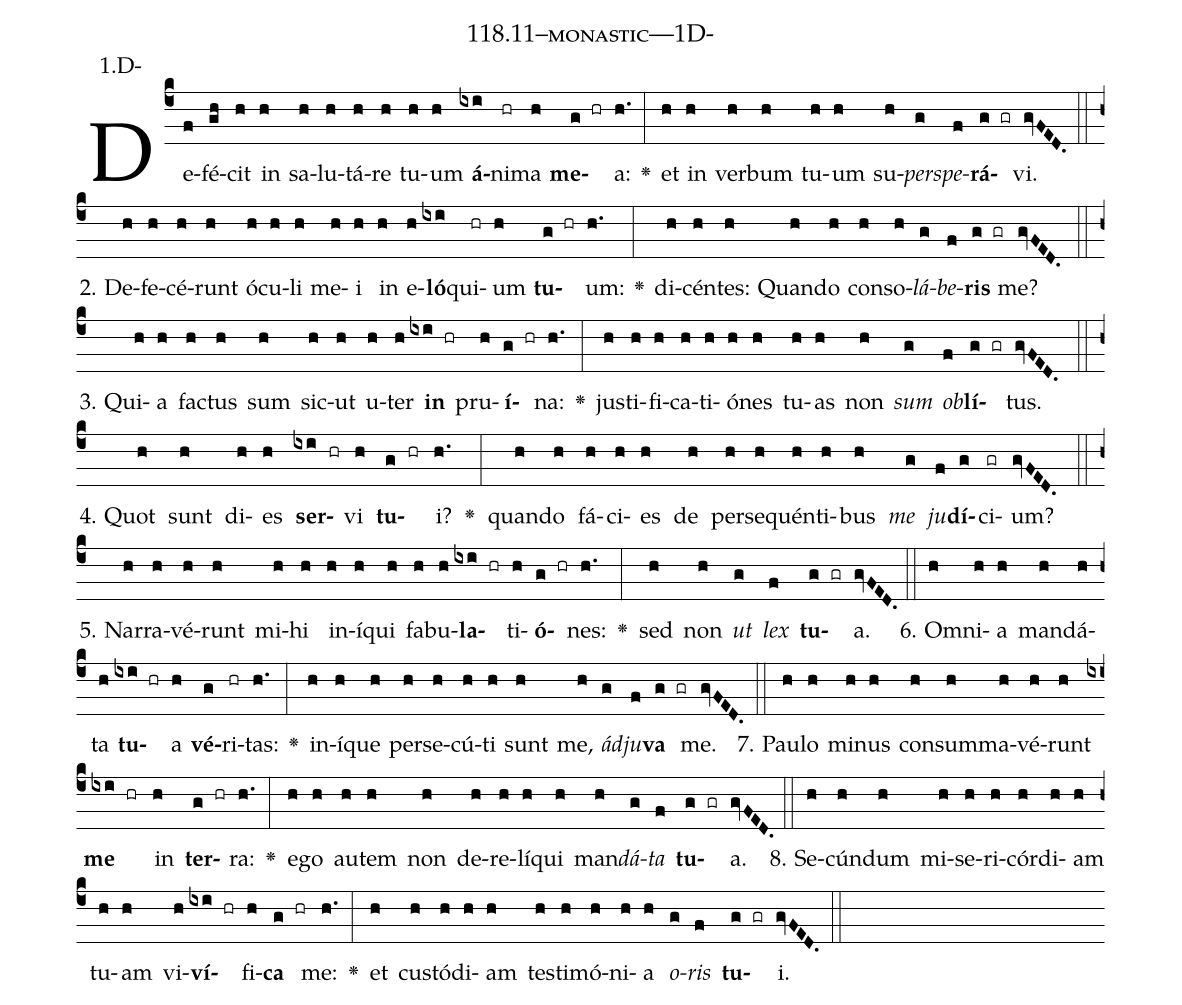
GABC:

name: 118.11--monastic---1D-;
annotation: 1.D-;
%%
(c4)De(f)fé(gh)cit(h) in(h) sa(h)lu(h)tá(h)re(h) tu(h)um(h) <b>á</b>(ixi)ni(hr)ma(h) <b>me</b>(g hr)a:(h.) <v>\greheightstar</v>(:) et(h) in(h) ver(h)bum(h) tu(h)um(h) su(h)<i>per</i>(g)<i>spe</i>(f)<b>rá</b>(g gr)vi.(gvFED.) (::)
2. De(h)fe(h)cé(h)runt(h) ó(h)cu(h)li(h) me(h)i(h) in(h) e(h)<b>ló</b>(ixi)qui(hr)um(h) <b>tu</b>(g hr)um:(h.) <v>\greheightstar</v>(:) di(h)cén(h)tes:(h) Quan(h)do(h) con(h)so(h)<i>lá</i>(g)<i>be</i>(f)<b>ris</b>(g gr) me?(gvFED.) (::)
3. Qui(h)a(h) fac(h)tus(h) sum(h) sic(h)ut(h) u(h)ter(h) <b>in</b>(ixi hr) pru(h)<b>í</b>(g hr)na:(h.) <v>\greheightstar</v>(:) jus(h)ti(h)fi(h)ca(h)ti(h)ó(h)nes(h) tu(h)as(h) non(h) <i>sum</i>(g) <i>ob</i>(f)<b>lí</b>(g gr)tus.(gvFED.) (::)
4. Quot(h) sunt(h) di(h)es(h) <b>ser</b>(ixi hr)vi(h) <b>tu</b>(g hr)i?(h.) <v>\greheightstar</v>(:) quan(h)do(h) fá(h)ci(h)es(h) de(h) per(h)se(h)quén(h)ti(h)bus(h) <i>me</i>(g) <i>ju</i>(f)<b>dí</b>(g)ci(gr)um?(gvFED.) (::)
5. Nar(h)ra(h)vé(h)runt(h) mi(h)hi(h) in(h)í(h)qui(h) fa(h)bu(h)<b>la</b>(ixi hr)ti(h)<b>ó</b>(g hr)nes:(h.) <v>\greheightstar</v>(:) sed(h) non(h) <i>ut</i>(g) <i>lex</i>(f) <b>tu</b>(g gr)a.(gvFED.) (::)
6. Om(h)ni(h)a(h) man(h)dá(h)ta(h) <b>tu</b>(ixi hr)a(h) <b>vé</b>(g)ri(hr)tas:(h.) <v>\greheightstar</v>(:) in(h)í(h)que(h) per(h)se(h)cú(h)ti(h) sunt(h) me,(h) <i>ád</i>(g)<i>ju</i>(f)<b>va</b>(g gr) me.(gvFED.) (::)
7. Pau(h)lo(h) mi(h)nus(h) con(h)sum(h)ma(h)vé(h)runt(h) <b>me</b>(ixi hr) in(h) <b>ter</b>(g hr)ra:(h.) <v>\greheightstar</v>(:) e(h)go(h) au(h)tem(h) non(h) de(h)re(h)lí(h)qui(h) man(h)<i>dá</i>(g)<i>ta</i>(f) <b>tu</b>(g gr)a.(gvFED.) (::)
8. Se(h)cún(h)dum(h) mi(h)se(h)ri(h)cór(h)di(h)am(h) tu(h)am(h) vi(h)<b>ví</b>(ixi hr)fi(h)<b>ca</b>(g hr) me:(h.) <v>\greheightstar</v>(:) et(h) cus(h)tó(h)di(h)am(h) tes(h)ti(h)mó(h)ni(h)a(h) <i>o</i>(g)<i>ris</i>(f) <b>tu</b>(g gr)i.(gvFED.) (::)
